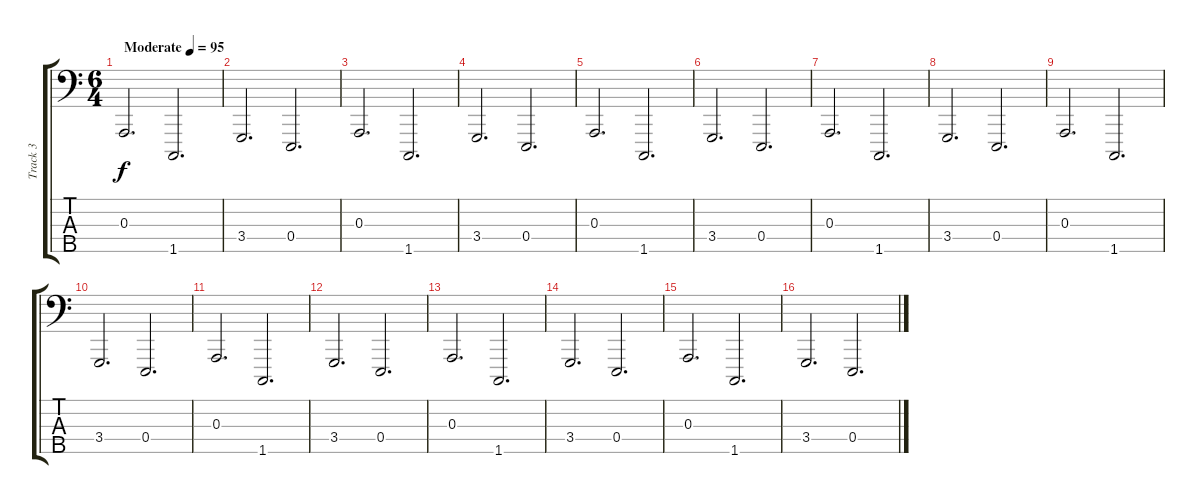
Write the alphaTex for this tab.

\track ("Track 3" "Track 3") {instrument lead8bassandlead}
\staff {score tabs}
\tuning (G2 D2 A1 E1 B0) {hide}
\ts (6 4)
\tempo (95 "Moderate")
\clef f4
\ks c
0.3.2{d dy f instrument lead8bassandlead} 1.5.2{d} |
3.4.2{d} 0.4.2{d} |
0.3.2{d} 1.5.2{d} |
3.4.2{d} 0.4.2{d} |
0.3.2{d} 1.5.2{d} |
3.4.2{d} 0.4.2{d} |
0.3.2{d} 1.5.2{d} |
3.4.2{d} 0.4.2{d} |
0.3.2{d} 1.5.2{d} |
3.4.2{d} 0.4.2{d} |
0.3.2{d} 1.5.2{d} |
3.4.2{d} 0.4.2{d} |
0.3.2{d} 1.5.2{d} |
3.4.2{d} 0.4.2{d} |
0.3.2{d} 1.5.2{d} |
3.4.2{d} 0.4.2{d}
